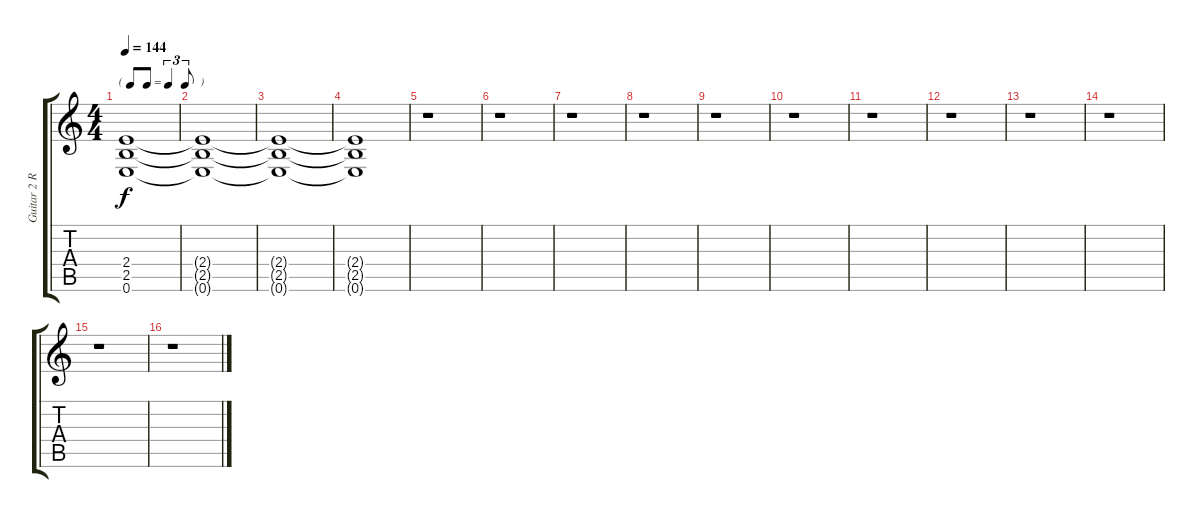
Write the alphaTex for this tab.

\track ("Guitar 2 Rhythm" "Guitar 2 R") {instrument distortionguitar}
\staff {score tabs}
\tuning (E4 B3 G3 D3 A2 E2) {hide}
\ts (4 4)
\tf triplet8th
\tempo 144
\clef g2
\ks c
(2.4 2.5 0.6).1{dy f} |
(2.4{t} 2.5{t} 0.6{t}).1 |
(2.4{t} 2.5{t} 0.6{t}).1 |
(2.4{t} 2.5{t} 0.6{t}).1 |
r.1 |
r.1 |
r.1 |
r.1 |
r.1 |
r.1 |
r.1 |
r.1 |
r.1 |
r.1 |
r.1 |
r.1
